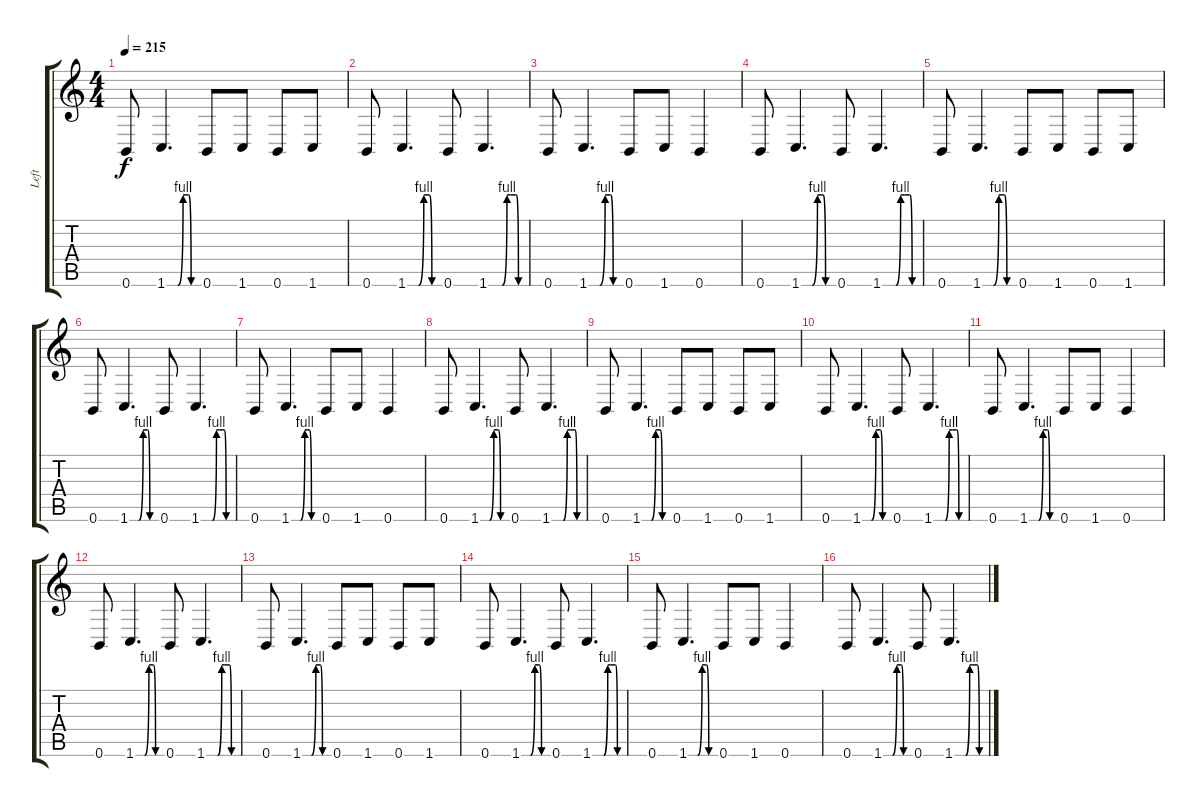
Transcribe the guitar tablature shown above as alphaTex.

\track ("Left" "Left") {instrument distortionguitar}
\staff {score tabs}
\tuning (Db4 Ab3 E3 B2 Gb2 B1) {hide}
\ts (4 4)
\tempo 215
\clef g2
\ks c
0.6.8{dy f} 1.6{be (custom 0 0 10 0 20 0 30 4 40 4 45 0 60 0)}.4{d} 0.6.8 1.6.8 0.6.8 1.6.8 |
0.6.8 1.6{be (custom 0 0 10 0 20 0 30 4 40 4 45 0 60 0)}.4{d} 0.6.8 1.6{be (custom 0 0 10 0 16 0 18 0 20 0 22 0 30 4 36 4 45 4 49 0 60 0)}.4{d} |
0.6.8 1.6{be (custom 0 0 10 0 20 0 30 4 40 4 45 0 60 0)}.4{d} 0.6.8 1.6.8 0.6.4 |
0.6.8 1.6{be (custom 0 0 10 0 20 0 30 4 40 4 45 0 60 0)}.4{d} 0.6.8 1.6{be (custom 0 0 10 0 16 0 18 0 20 0 22 0 30 4 36 4 45 4 49 0 60 0)}.4{d} |
0.6.8 1.6{be (custom 0 0 10 0 20 0 30 4 40 4 45 0 60 0)}.4{d} 0.6.8 1.6.8 0.6.8 1.6.8 |
0.6.8 1.6{be (custom 0 0 10 0 20 0 30 4 40 4 45 0 60 0)}.4{d} 0.6.8 1.6{be (custom 0 0 10 0 16 0 18 0 20 0 22 0 30 4 36 4 45 4 49 0 60 0)}.4{d} |
0.6.8 1.6{be (custom 0 0 10 0 20 0 30 4 40 4 45 0 60 0)}.4{d} 0.6.8 1.6.8 0.6.4 |
0.6.8 1.6{be (custom 0 0 10 0 20 0 30 4 40 4 45 0 60 0)}.4{d} 0.6.8 1.6{be (custom 0 0 10 0 16 0 18 0 20 0 22 0 30 4 36 4 45 4 49 0 60 0)}.4{d} |
0.6.8 1.6{be (custom 0 0 10 0 20 0 30 4 40 4 45 0 60 0)}.4{d} 0.6.8 1.6.8 0.6.8 1.6.8 |
0.6.8 1.6{be (custom 0 0 10 0 20 0 30 4 40 4 45 0 60 0)}.4{d} 0.6.8 1.6{be (custom 0 0 10 0 16 0 18 0 20 0 22 0 30 4 36 4 45 4 49 0 60 0)}.4{d} |
0.6.8 1.6{be (custom 0 0 10 0 20 0 30 4 40 4 45 0 60 0)}.4{d} 0.6.8 1.6.8 0.6.4 |
0.6.8 1.6{be (custom 0 0 10 0 20 0 30 4 40 4 45 0 60 0)}.4{d} 0.6.8 1.6{be (custom 0 0 10 0 16 0 18 0 20 0 22 0 30 4 36 4 45 4 49 0 60 0)}.4{d} |
0.6.8 1.6{be (custom 0 0 10 0 20 0 30 4 40 4 45 0 60 0)}.4{d} 0.6.8 1.6.8 0.6.8 1.6.8 |
0.6.8 1.6{be (custom 0 0 10 0 20 0 30 4 40 4 45 0 60 0)}.4{d} 0.6.8 1.6{be (custom 0 0 10 0 16 0 18 0 20 0 22 0 30 4 36 4 45 4 49 0 60 0)}.4{d} |
0.6.8 1.6{be (custom 0 0 10 0 20 0 30 4 40 4 45 0 60 0)}.4{d} 0.6.8 1.6.8 0.6.4 |
0.6.8 1.6{be (custom 0 0 10 0 20 0 30 4 40 4 45 0 60 0)}.4{d} 0.6.8 1.6{be (custom 0 0 10 0 16 0 18 0 20 0 22 0 30 4 36 4 45 4 49 0 60 0)}.4{d}
